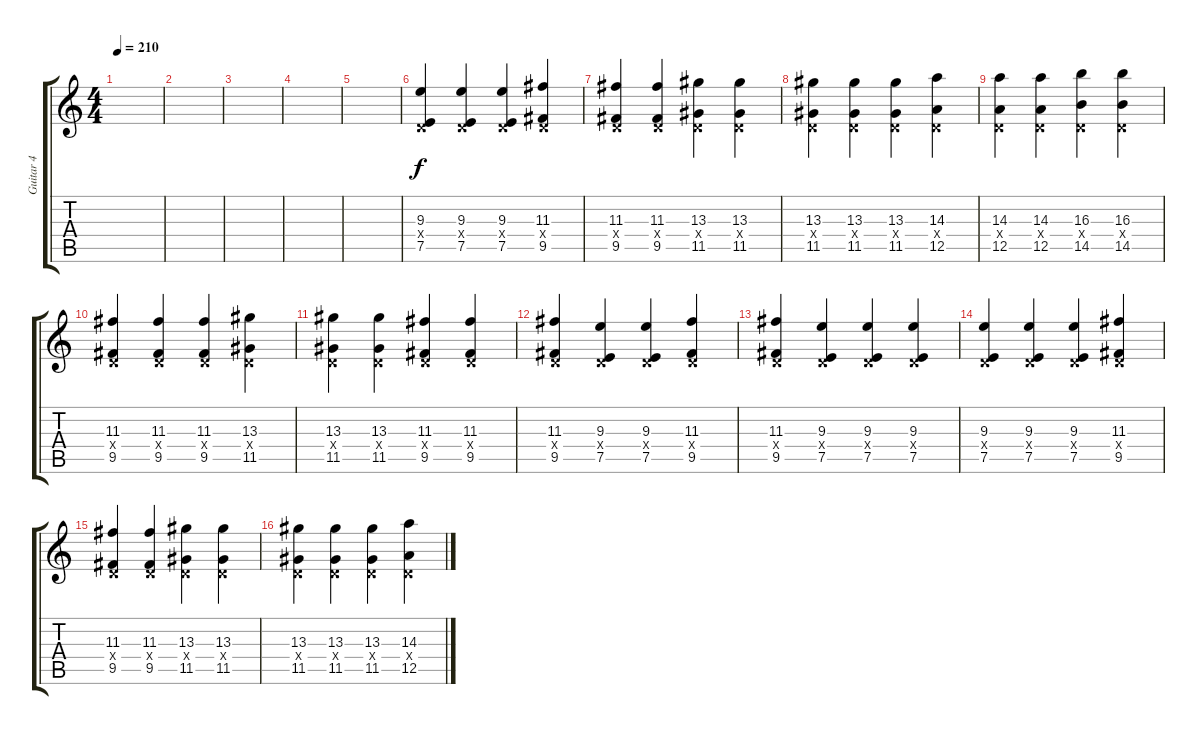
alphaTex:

\track ("Guitar 4" "Guitar 4") {instrument overdrivenguitar}
\staff {score tabs}
\tuning (E4 B3 G3 D3 A2 D2) {hide}
\ts (4 4)
\tempo 210
\clef g2
\ks c
|
|
|
|
|
(9.3 0.4{x} 7.5).4 (9.3 0.4{x} 7.5).4 (9.3 0.4{x} 7.5).4 (11.3 0.4{x} 9.5).4 |
(11.3 0.4{x} 9.5).4 (11.3 0.4{x} 9.5).4 (13.3 0.4{x} 11.5).4 (13.3 0.4{x} 11.5).4 |
(13.3 0.4{x} 11.5).4 (13.3 0.4{x} 11.5).4 (13.3 0.4{x} 11.5).4 (14.3 0.4{x} 12.5).4 |
(14.3 0.4{x} 12.5).4 (14.3 0.4{x} 12.5).4 (16.3 0.4{x} 14.5).4 (16.3 0.4{x} 14.5).4 |
(11.3 0.4{x} 9.5).4 (11.3 0.4{x} 9.5).4 (11.3 0.4{x} 9.5).4 (13.3 0.4{x} 11.5).4 |
(13.3 0.4{x} 11.5).4 (13.3 0.4{x} 11.5).4 (11.3 0.4{x} 9.5).4 (11.3 0.4{x} 9.5).4 |
(11.3 0.4{x} 9.5).4 (9.3 0.4{x} 7.5).4 (9.3 0.4{x} 7.5).4 (11.3 0.4{x} 9.5).4 |
(11.3 0.4{x} 9.5).4 (9.3 0.4{x} 7.5).4 (9.3 0.4{x} 7.5).4 (9.3 0.4{x} 7.5).4 |
(9.3 0.4{x} 7.5).4 (9.3 0.4{x} 7.5).4 (9.3 0.4{x} 7.5).4 (11.3 0.4{x} 9.5).4 |
(11.3 0.4{x} 9.5).4 (11.3 0.4{x} 9.5).4 (13.3 0.4{x} 11.5).4 (13.3 0.4{x} 11.5).4 |
(13.3 0.4{x} 11.5).4 (13.3 0.4{x} 11.5).4 (13.3 0.4{x} 11.5).4 (14.3 0.4{x} 12.5).4
